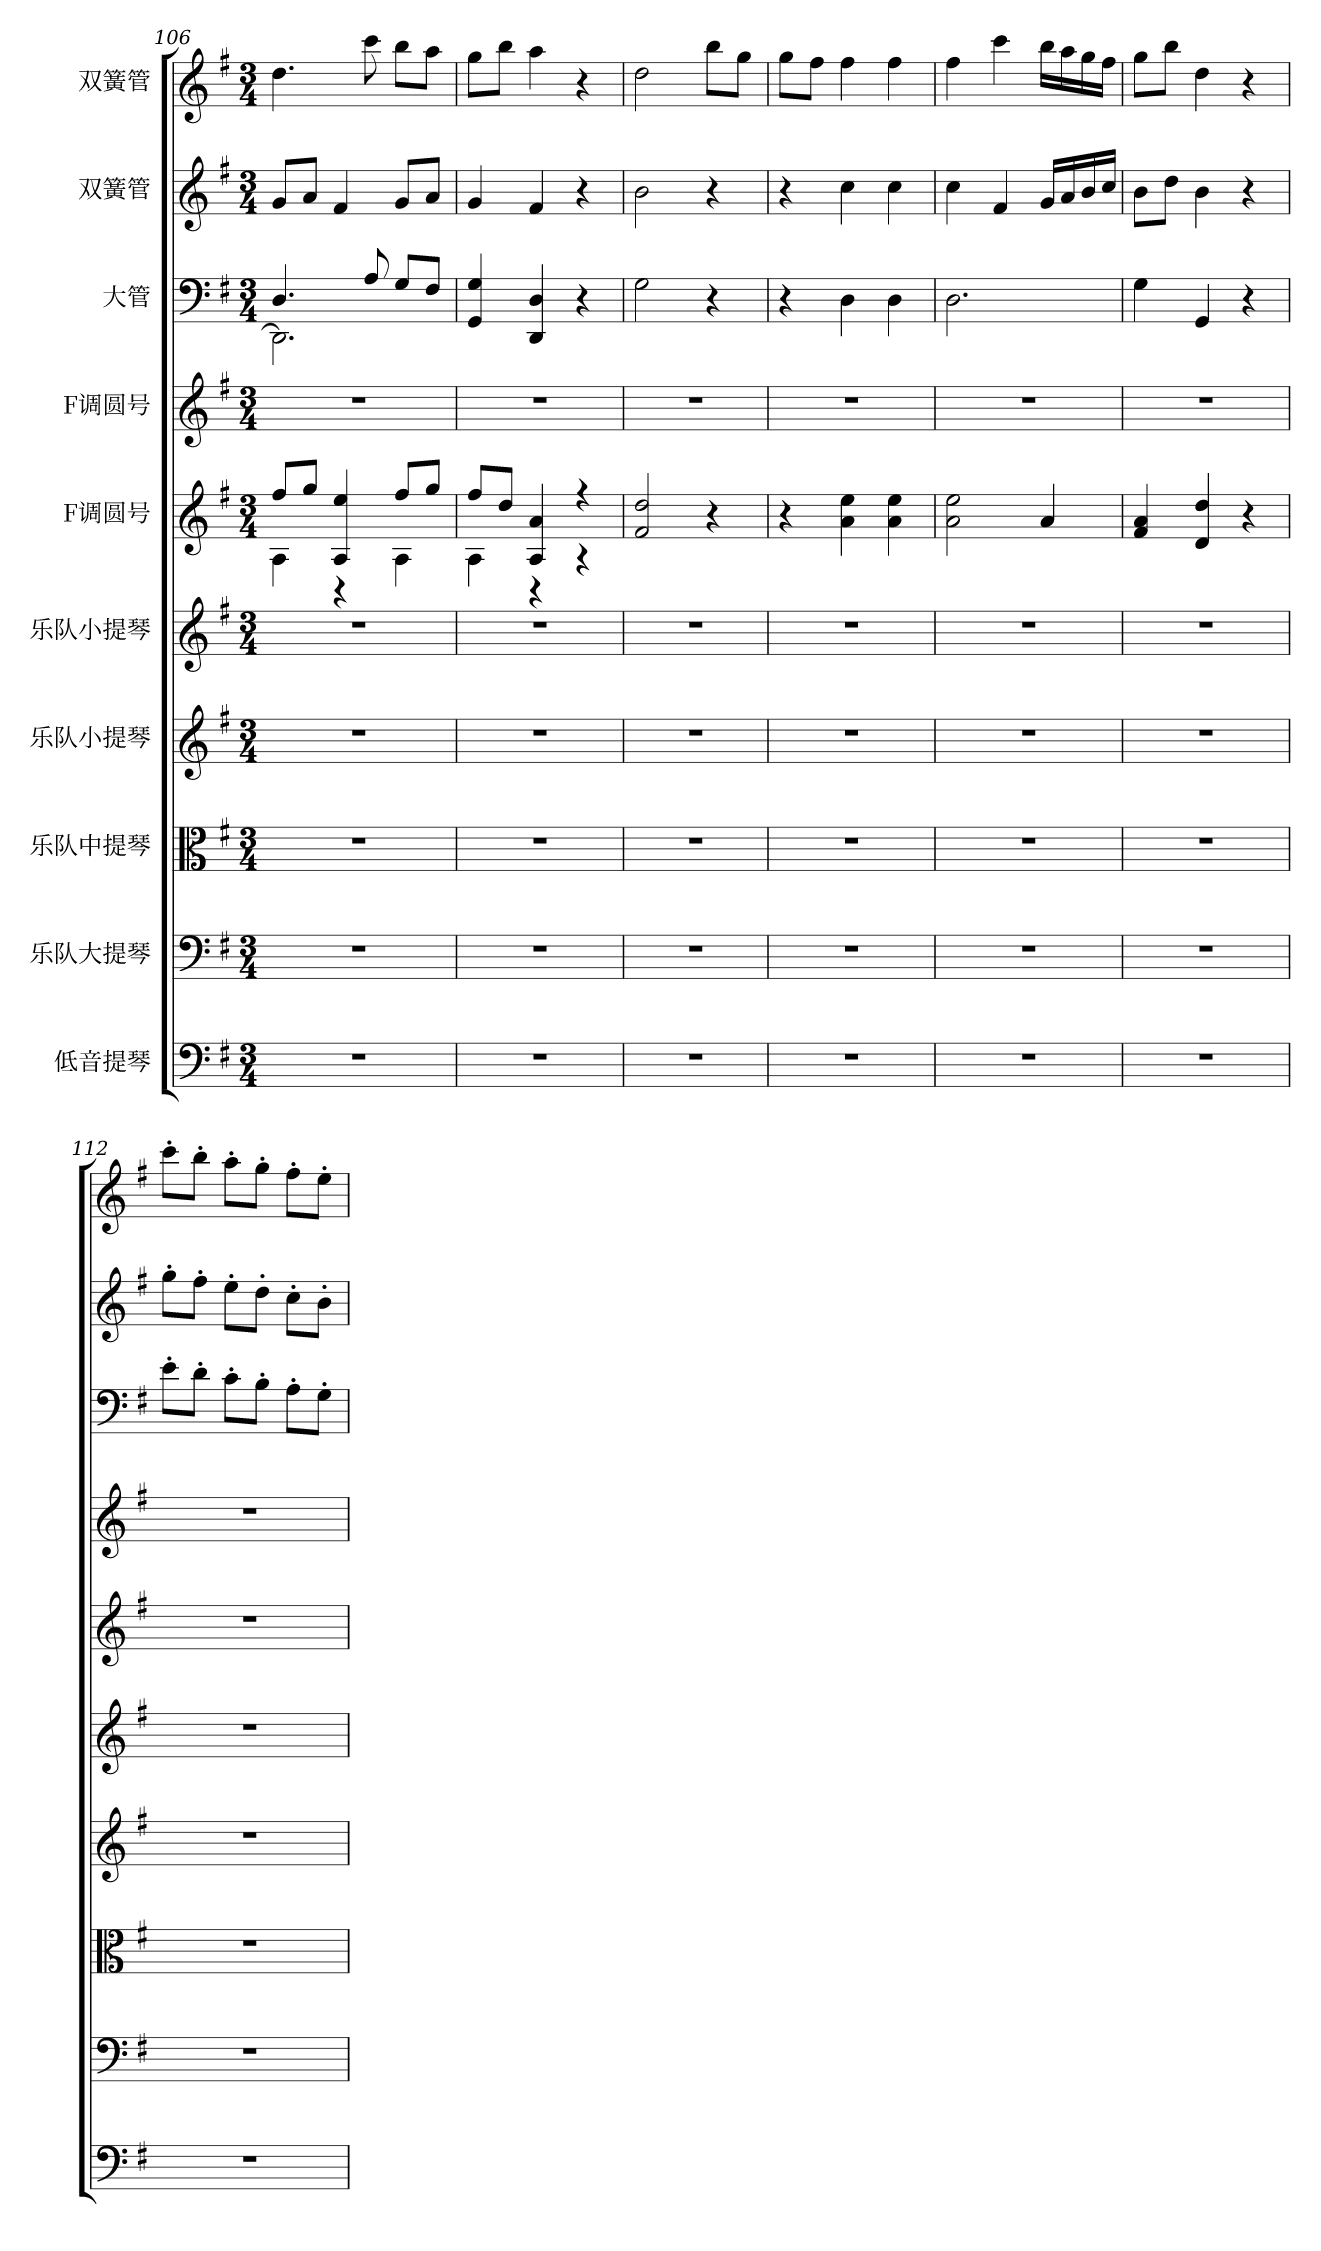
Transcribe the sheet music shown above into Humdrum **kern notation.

**kern	**kern	**kern	**kern	**kern	**kern	**kern	**kern	**kern	**kern
*part10	*part9	*part8	*part7	*part6	*part5	*part4	*part3	*part2	*part1
*staff10	*staff9	*staff8	*staff7	*staff6	*staff5	*staff4	*staff3	*staff2	*staff1
*I"低音提琴	*I"乐队大提琴	*I"乐队中提琴	*I"乐队小提琴	*I"乐队小提琴	*I"F调圆号	*I"F调圆号	*I"大管	*I"双簧管	*I"双簧管
*clefF4	*clefF4	*clefC3	*clefG2	*clefG2	*clefG2	*clefG2	*clefF4	*clefG2	*clefG2
*ITrd7c12	*	*	*	*	*ITrd4c7	*ITrd4c7	*	*	*
*k[f#]	*k[f#]	*k[f#]	*k[f#]	*k[f#]	*k[]	*k[]	*k[f#]	*k[f#]	*k[f#]
*M3/4	*M3/4	*M3/4	*M3/4	*M3/4	*M3/4	*M3/4	*M3/4	*M3/4	*M3/4
=106	=106	=106	=106	=106	=106	=106	=106	=106	=106
*	*	*	*	*	*^	*	*^	*	*
2.r	2.r	2.r	2.r	2.r	8b/L	4D\	2.r	4.D/	2.DD\]	8g/L	4.dd\
.	.	.	.	.	8cc/J	.	.	.	.	8a/J	.
.	.	.	.	.	4D/ 4a/	4r	.	.	.	4f#/	.
.	.	.	.	.	.	.	.	8A/	.	.	8ccc\
.	.	.	.	.	8b/L	4D\	.	8G/L	.	8g/L	8bb\L
.	.	.	.	.	8cc/J	.	.	8F#/J	.	8a/J	8aa\J
*	*	*	*	*	*	*	*	*v	*v	*	*
=107	=107	=107	=107	=107	=107	=107	=107	=107	=107	=107
2.r	2.r	2.r	2.r	2.r	8b/L	4D\	2.r	4GG/ 4G/	4g/	8gg\L
.	.	.	.	.	8g/J	.	.	.	.	8bb\J
.	.	.	.	.	4D/ 4d/	4r	.	4DD/ 4D/	4f#/	4aa\
.	.	.	.	.	4r	4r	.	4r	4r	4r
*	*	*	*	*	*v	*v	*	*	*	*
=108	=108	=108	=108	=108	=108	=108	=108	=108	=108
2.r	2.r	2.r	2.r	2.r	2B/ 2g/	2.r	2G\	2b\	2dd\
.	.	.	.	.	4r	.	4r	4r	8bb\L
.	.	.	.	.	.	.	.	.	8gg\J
=109	=109	=109	=109	=109	=109	=109	=109	=109	=109
2.r	2.r	2.r	2.r	2.r	4r	2.r	4r	4r	8gg\L
.	.	.	.	.	.	.	.	.	8ff#\J
.	.	.	.	.	4d\ 4a\	.	4D\	4cc\	4ff#\
.	.	.	.	.	4d\ 4a\	.	4D\	4cc\	4ff#\
!!LO:PB:g=z
=110	=110	=110	=110	=110	=110	=110	=110	=110	=110
2.r	2.r	2.r	2.r	2.r	2d\ 2a\	2.r	2.D\	4cc\	4ff#\
.	.	.	.	.	.	.	.	4f#/	4ccc\
.	.	.	.	.	4d/	.	.	16g/LL	16bb\LL
.	.	.	.	.	.	.	.	16a/	16aa\
.	.	.	.	.	.	.	.	16b/	16gg\
.	.	.	.	.	.	.	.	16cc/JJ	16ff#\JJ
=111	=111	=111	=111	=111	=111	=111	=111	=111	=111
2.r	2.r	2.r	2.r	2.r	4B/ 4d/	2.r	4G\	8b\L	8gg\L
.	.	.	.	.	.	.	.	8dd\J	8bb\J
.	.	.	.	.	4G/ 4g/	.	4GG/	4b\	4dd\
.	.	.	.	.	4r	.	4r	4r	4r
=112	=112	=112	=112	=112	=112	=112	=112	=112	=112
2.r	2.r	2.r	2.r	2.r	2.r	2.r	8e'\L	8gg'\L	8ccc'\L
.	.	.	.	.	.	.	8d'\J	8ff#'\J	8bb'\J
.	.	.	.	.	.	.	8c'\L	8ee'\L	8aa'\L
.	.	.	.	.	.	.	8B'\J	8dd'\J	8gg'\J
.	.	.	.	.	.	.	8A'\L	8cc'\L	8ff#'\L
.	.	.	.	.	.	.	8G'\J	8b'\J	8ee'\J
=	=	=	=	=	=	=	=	=	=
*-	*-	*-	*-	*-	*-	*-	*-	*-	*-
